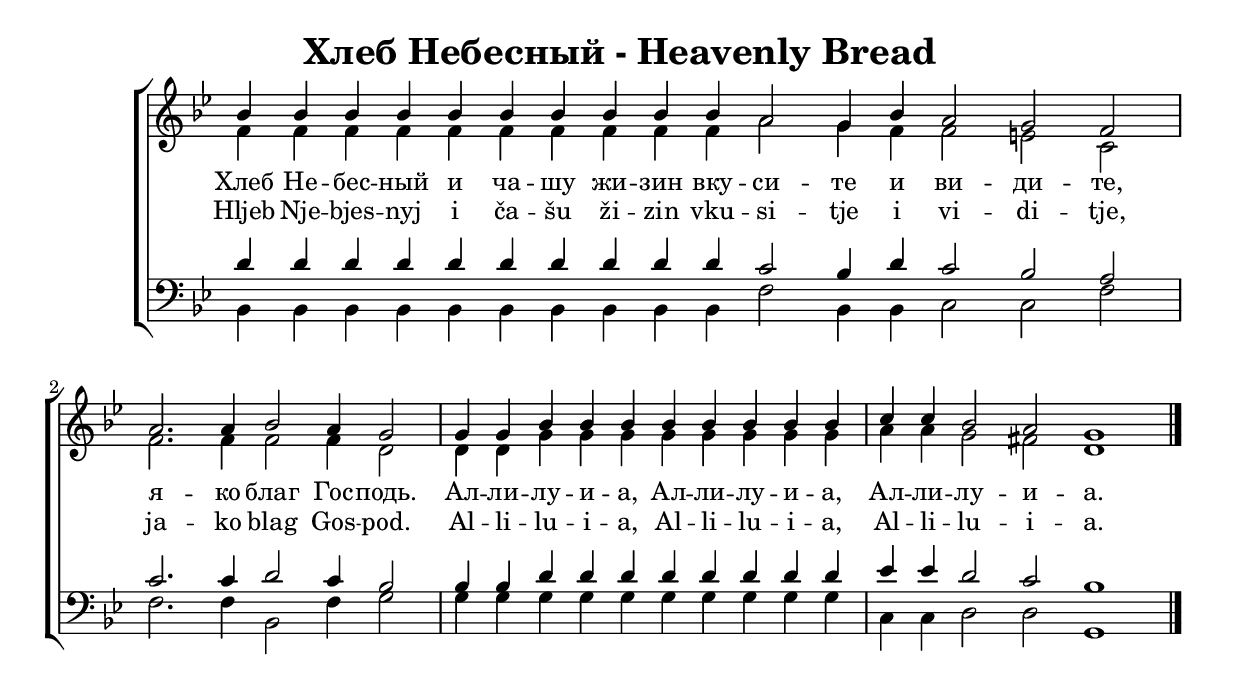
\version "2.18.2"
%TODO: find proper translation
%TODO: include in Liturgy book

global = {
	\key g \minor
	%\tempo 4 = 120
}

\paper {
	%page-count = #2
	%system-count = #10
}

Cyrillic = \lyricmode {
Хлеб Не -- бес -- ный и ча -- шу жи -- зин вку -- си -- те и ви -- ди -- те,
я -- ко благ Гос -- подь.
Ал -- ли -- лу -- и -- а,
Ал -- ли -- лу -- и -- а,
Ал -- ли -- лу -- и -- а.
}

Latin = \lyricmode {
Hljeb Nje -- bjes -- nyj i ča -- šu ži -- zin vku -- si -- tje i vi -- di -- tje,
ja -- ko blag Gos -- pod.
Al -- li -- lu -- i -- a,
Al -- li -- lu -- i -- a,
Al -- li -- lu -- i -- a.
}

\header {
	title = "Хлеб Небесный - Heavenly Bread"
	%subtitle = "Химна Богородици - (Lenten) Hymn to the Theotokos"
	%subtitle = "(Sing in place of 'It is truly meet' during Great Lent)"
	%composer = "обр. С. Смоленского"
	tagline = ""
}

sopMusic = \relative {
\time 20/4 bes'4 bes bes bes bes bes bes bes bes bes a2 g4 bes a2 g f |
\time 9/4 a2. a4 bes2 a4 g2 |
\time 10/4 g4 g bes bes bes bes bes bes bes bes |
c c bes2 a g1 \bar"|."
}

altoMusic = \relative {
f'4 f f f f f f f f f a2 g4 f f2 e c |
f2. f4 f2 f4 d2 |
d4 d g g g g g g g g |
a a g2 fis d1 \bar"|."
}

tenorMusic = \relative {
d'4 d d d d d d d d d c2 bes4 d c2 bes a |
c2. c4 d2 c4 bes2 |
bes4 bes d4 d d d d d d d |
ees ees d2 c bes1
}

bassMusic = \relative {
bes,4 bes bes bes bes bes bes bes bes bes f'2 bes,4 bes c2 c f |
f2. f4 bes,2 f'4 g2 |
g4 g g g g g g g g g |
c,4 c d2 d g,1
}

\include "TEMPLATES_DIRECTORY/satb_notime.ily"

